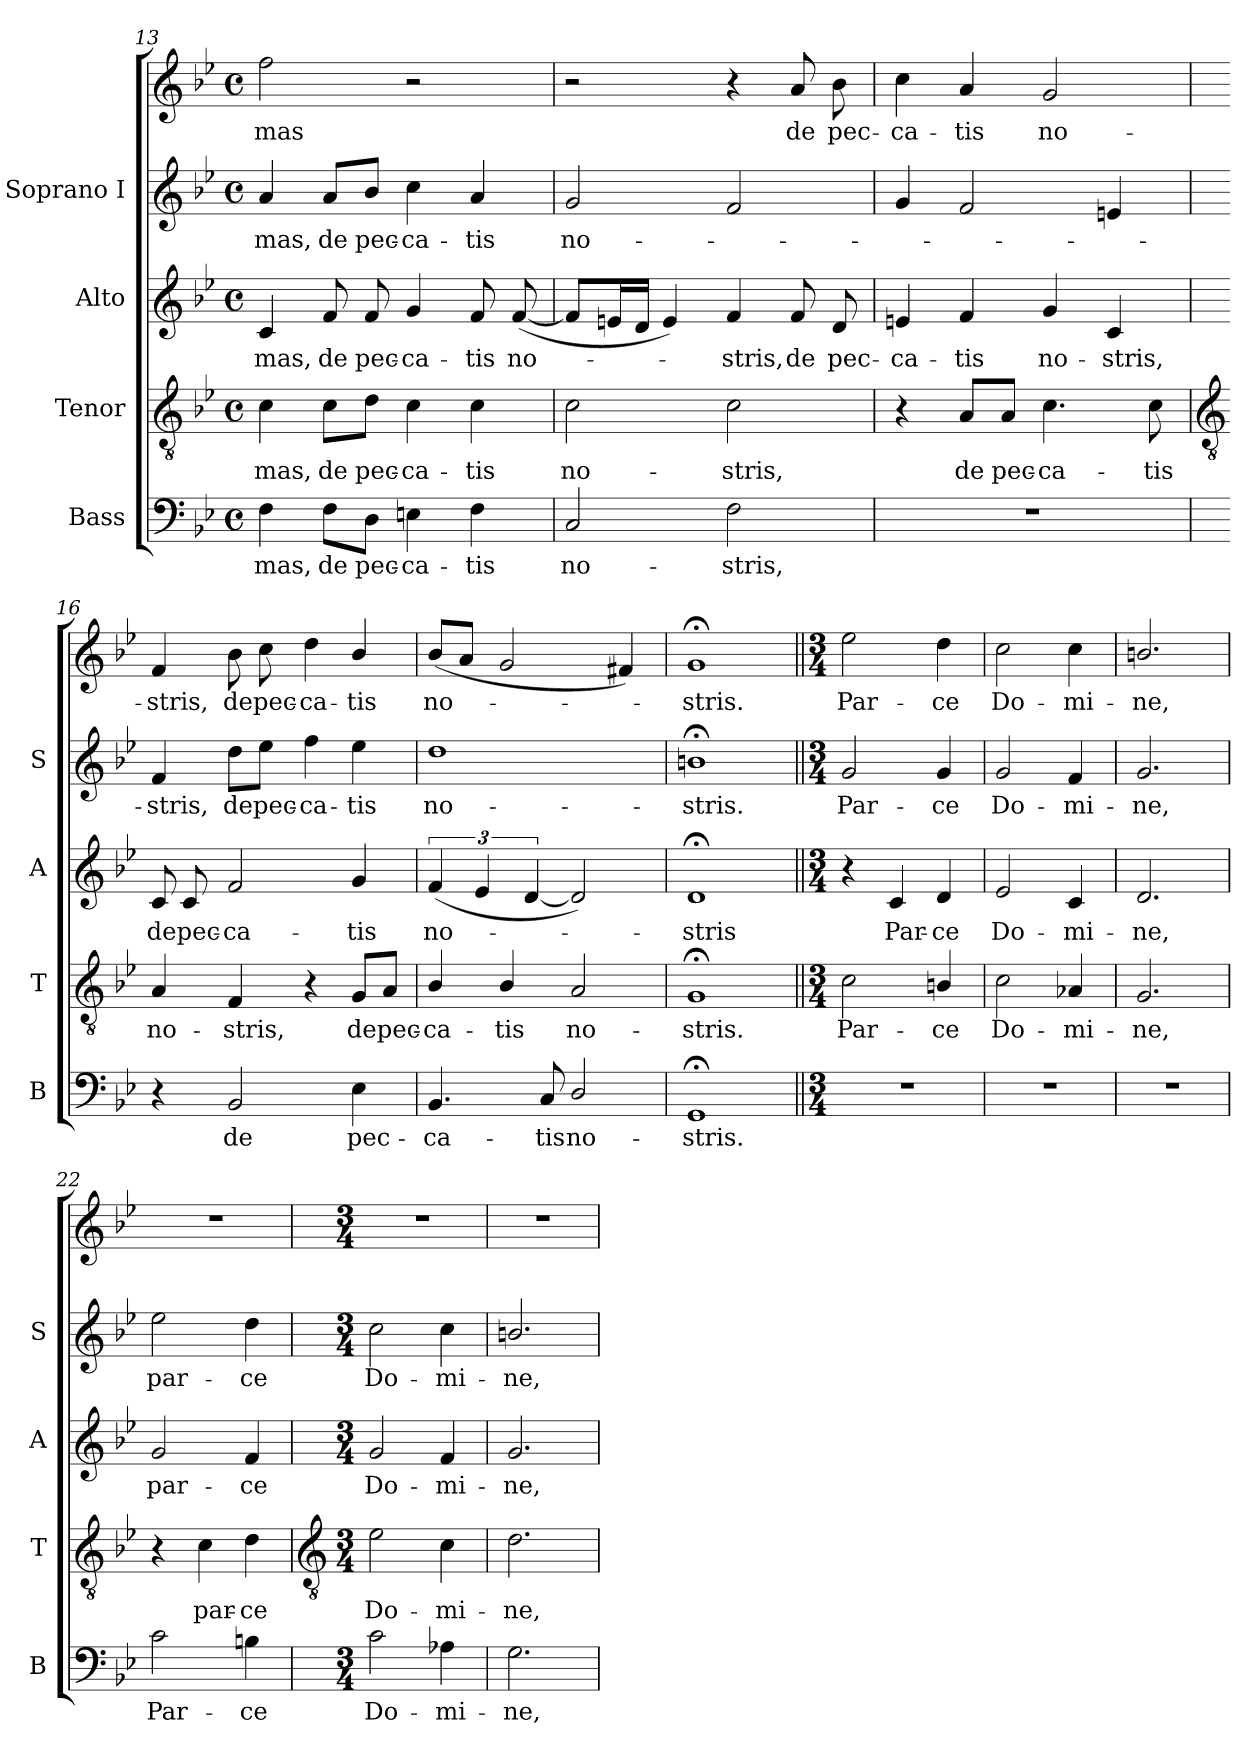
**kern	**text	**kern	**text	**kern	**text	**kern	**text	**kern	**text
*part4	*part4	*part3	*part3	*part2	*part2	*part1	*part1	*part1	*part1
*staff5	*staff5	*staff4	*staff4	*staff3	*staff3	*staff2	*staff2	*staff1	*staff1
*I"Bass	*	*I"Tenor	*	*I"Alto	*	*I"Soprano I	*	*	*
*I'B	*	*I'T	*	*I'A	*	*I'S	*	*	*
*clefF4	*	*clefGv2	*	*clefG2	*	*clefG2	*	*clefG2	*
*k[b-e-]	*	*k[b-e-]	*	*k[b-e-]	*	*k[b-e-]	*	*k[b-e-]	*
*B-:	*	*B-:	*	*B-:	*	*B-:	*	*B-:	*
*M4/4	*	*M4/4	*	*M4/4	*	*M4/4	*	*M4/4	*
*met(c)	*	*met(c)	*	*met(c)	*	*met(c)	*	*met(c)	*
=13	=13	=13	=13	=13	=13	=13	=13	=13	=13
!	!LO:LY:b	!	!LO:LY:b	!	!LO:LY:b	!	!LO:LY:b	!	!LO:LY:b
4F	-mas,	4c	-mas,	4c	-mas,	4a	mas,	2ff	-mas
!	!LO:LY:b	!	!LO:LY:b	!	!LO:LY:b	!	!LO:LY:b	!	!
8F\L	de	8c\L	de	8f	de	8a/L	de	.	.
!	!LO:LY:b	!	!LO:LY:b	!	!LO:LY:b	!	!LO:LY:b	!	!
8D\J	pec-	8d\J	pec-	8f	pec-	8b-/J	pec-	.	.
!	!LO:LY:b	!	!LO:LY:b	!	!LO:LY:b	!	!LO:LY:b	!	!
4En	-ca-	4c	-ca-	4g	-ca-	4cc	-ca-	2r	.
!	!LO:LY:b	!	!LO:LY:b	!	!LO:LY:b	!	!LO:LY:b	!	!
4F	-tis	4c	-tis	8f	-tis	4a	-tis	.	.
!	!	!	!	!	!LO:LY:b	!	!	!	!
.	.	.	.	(<[8f	no-	.	.	.	.
=14	=14	=14	=14	=14	=14	=14	=14	=14	=14
!	!LO:LY:b	!	!LO:LY:b	!	!	!	!LO:LY:b	!	!
2C	no-	2c	no-	8fL]	.	2g	-no-	2r	.
.	.	.	.	16enL	.	.	.	.	.
.	.	.	.	16dJJ	.	.	.	.	.
.	.	.	.	4e)	.	.	.	.	.
!	!LO:LY:b	!	!LO:LY:b	!	!LO:LY:b	!	!	!	!
2F	-stris,	2c	-stris,	4f	stris,	2f	.	4r	.
!	!	!	!	!	!LO:LY:b	!	!	!	!LO:LY:b
.	.	.	.	8f	de	.	.	8a	de
!	!	!	!	!	!LO:LY:b	!	!	!	!LO:LY:b
.	.	.	.	8d	pec-	.	.	8b-	pec-
=15	=15	=15	=15	=15	=15	=15	=15	=15	=15
!	!	!	!	!	!LO:LY:b	!	!	!	!LO:LY:b
1r	.	4r	.	4en	-ca-	4g	.	4cc	ca-
!	!	!	!LO:LY:b	!	!LO:LY:b	!	!	!	!LO:LY:b
.	.	8A/L	de	4f	-tis	2f	.	4a	-tis
!	!	!	!LO:LY:b	!	!	!	!	!	!
.	.	8A/J	pec-	.	.	.	.	.	.
!	!	!	!LO:LY:b	!	!LO:LY:b	!	!	!	!LO:LY:b
.	.	4.c	-ca-	4g	no-	.	.	2g	no-
!	!	!	!	!	!LO:LY:b	!	!	!	!
.	.	.	.	4c	-stris,	4en	.	.	.
!	!	!	!LO:LY:b	!	!	!	!	!	!
.	.	8c	-tis	.	.	.	.	.	.
!!LO:LB:g=z
=16	=16	=16	=16	=16	=16	=16	=16	=16	=16
*	*	*clefGv2	*	*	*	*	*	*	*
!	!	!	!LO:LY:b	!	!LO:LY:b	!	!LO:LY:b	!	!LO:LY:b
4r	.	4A	no-	8c	de	4f	stris,	4f	-stris,
!	!	!	!	!	!LO:LY:b	!	!	!	!
.	.	.	.	8c	pec-	.	.	.	.
!	!LO:LY:b	!	!LO:LY:b	!	!LO:LY:b	!	!LO:LY:b	!	!LO:LY:b
2BB-	de	4F	-stris,	2f	-ca-	8dd\L	de	8b-	de
!	!	!	!	!	!	!	!LO:LY:b	!	!LO:LY:b
.	.	.	.	.	.	8ee-\J	pec-	8cc	pec-
!	!	!	!	!	!	!	!LO:LY:b	!	!LO:LY:b
.	.	4r	.	.	.	4ff	-ca-	4dd	-ca-
!	!LO:LY:b	!	!LO:LY:b	!	!LO:LY:b	!	!LO:LY:b	!	!LO:LY:b
4E-	pec-	8G/L	de	4g	-tis	4ee-	-tis	4b-/	-tis
!	!	!	!LO:LY:b	!	!	!	!	!	!
.	.	8A/J	pec-	.	.	.	.	.	.
=17	=17	=17	=17	=17	=17	=17	=17	=17	=17
!	!LO:LY:b	!	!LO:LY:b	!	!LO:LY:b	!	!LO:LY:b	!	!LO:LY:b
4.BB-	-ca-	4B-/	-ca-	(<6f	no-	1dd	no-	(<8b-L	no-
.	.	.	.	.	.	.	.	8aJ	.
.	.	.	.	6e-	.	.	.	.	.
!	!	!	!LO:LY:b	!	!	!	!	!	!
.	.	4B-/	-tis	.	.	.	.	2g	.
.	.	.	.	[6d	.	.	.	.	.
!	!LO:LY:b	!	!	!	!	!	!	!	!
8C	-tis	.	.	.	.	.	.	.	.
!	!LO:LY:b	!	!LO:LY:b	!	!	!	!	!	!
2D/	no-	2A	no-	2d])	.	.	.	.	.
.	.	.	.	.	.	.	.	4f#X)	.
=18	=18	=18	=18	=18	=18	=18	=18	=18	=18
!	!LO:LY:b	!	!LO:LY:b	!	!LO:LY:b	!	!LO:LY:b	!	!LO:LY:b
1GG;<	-stris.	1G;<	-stris.	1d;<	stris	1bn;<	stris.	1g;<	-stris.
=19||	=19||	=19||	=19||	=19||	=19||	=19||	=19||	=19||	=19||
*M3/4	*	*M3/4	*	*M3/4	*	*M3/4	*	*M3/4	*
!LO:N:vis=1	!	!	!LO:LY:b	!	!	!	!LO:LY:b	!	!LO:LY:b
2.r	.	2c	Par-	4r	.	2g	Par-	2ee-	Par-
!	!	!	!	!	!LO:LY:b	!	!	!	!
.	.	.	.	4c	Par-	.	.	.	.
!	!	!	!LO:LY:b	!	!LO:LY:b	!	!LO:LY:b	!	!LO:LY:b
.	.	4Bn/	-ce	4d	-ce	4g	-ce	4dd	-ce
=20	=20	=20	=20	=20	=20	=20	=20	=20	=20
!LO:N:vis=1	!	!	!LO:LY:b	!	!LO:LY:b	!	!LO:LY:b	!	!LO:LY:b
2.r	.	2c	Do-	2e-	Do-	2g	-Do-	2cc	Do-
!	!	!	!LO:LY:b	!	!LO:LY:b	!	!LO:LY:b	!	!LO:LY:b
.	.	4A-X	-mi-	4c	-mi-	4f	-mi-	4cc	-mi-
=21	=21	=21	=21	=21	=21	=21	=21	=21	=21
!LO:N:vis=1	!	!	!LO:LY:b	!	!LO:LY:b	!	!LO:LY:b	!	!LO:LY:b
2.r	.	2.G	-ne,	2.d	-ne,	2.g	ne,	2.bn/	-ne,
=22	=22	=22	=22	=22	=22	=22	=22	=22	=22
!	!LO:LY:b	!	!	!	!LO:LY:b	!	!LO:LY:b	!	!
2c	Par-	4r	.	2g	par-	2ee-	par-	2.r	.
!	!	!	!LO:LY:b	!	!	!	!	!	!
.	.	4c	par-	.	.	.	.	.	.
!	!LO:LY:b	!	!LO:LY:b	!	!LO:LY:b	!	!LO:LY:b	!	!
4Bn	-ce	4d	-ce	4f	-ce	4dd	-ce	.	.
!!LO:LB:g=z
=23	=23	=23	=23	=23	=23	=23	=23	=23	=23
*	*	*clefGv2	*	*	*	*	*	*	*
*M3/4	*	*M3/4	*	*M3/4	*	*M3/4	*	*M3/4	*
!	!LO:LY:b	!	!LO:LY:b	!	!LO:LY:b	!	!LO:LY:b	!	!
2c	Do-	2e-	Do-	2g	Do-	2cc	Do-	2.r	.
!	!LO:LY:b	!	!LO:LY:b	!	!LO:LY:b	!	!LO:LY:b	!	!
4A-X	-mi-	4c	-mi-	4f	-mi-	4cc	-mi-	.	.
=24	=24	=24	=24	=24	=24	=24	=24	=24	=24
!	!LO:LY:b	!	!LO:LY:b	!	!LO:LY:b	!	!LO:LY:b	!LO:N:vis=1	!
2.G	-ne,	2.d	-ne,	2.g	-ne,	2.bn/	-ne,	2.r	.
=	=	=	=	=	=	=	=	=	=
*-	*-	*-	*-	*-	*-	*-	*-	*-	*-
